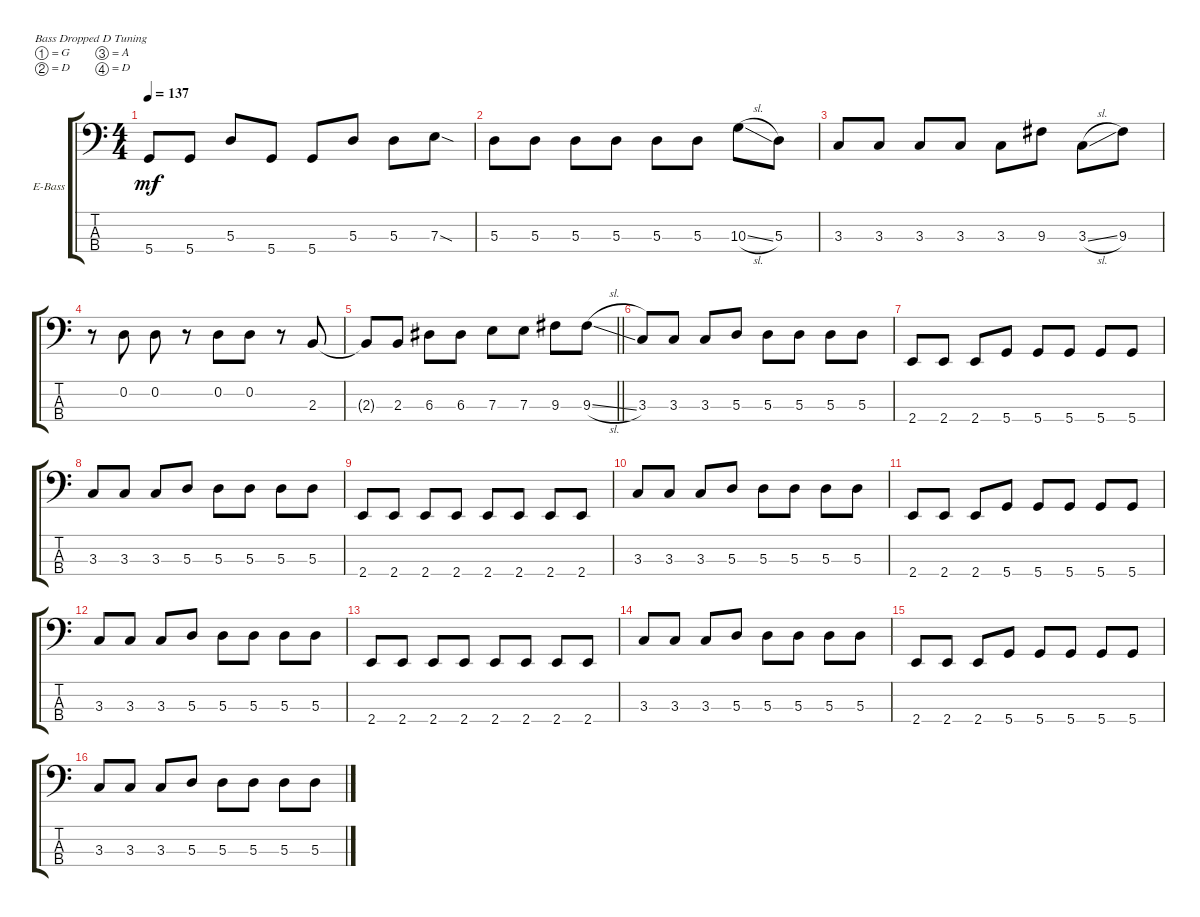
\defaultSystemsLayout 4
\bracketExtendMode groupsimilarinstruments
\firstSystemTrackNameOrientation horizontal
\otherSystemsTrackNameOrientation horizontal
\track ("Electric Bass" "E-Bass") {instrument electricbassfinger}
\staff {score tabs}
\tuning (G2 D2 A1 D1)
\ts (4 4)
\tempo 137
\clef f4
\ks c
5.4.8{dy mf} 5.4.8 5.3.8 5.4.8 5.4.8 5.3.8 5.3.8 7.3{sod}.8 |
5.3.8 5.3.8 5.3.8 5.3.8 5.3.8 5.3.8 10.3{sl}.8 5.3.8 |
3.3.8 3.3.8 3.3.8 3.3.8 3.3.8 9.3.8 3.3{sl}.8 9.3.8 |
r.8 0.2.8 0.2.8 r.8 0.2.8 0.2.8 r.8 2.3.8 |
\barLineRight lightlight
2.3{t}.8 2.3.8 6.3.8 6.3.8 7.3.8 7.3.8 9.3.8 9.3{sl}.8 |
3.3.8 3.3.8 3.3.8 5.3.8 5.3.8 5.3.8 5.3.8 5.3.8 |
2.4.8 2.4.8 2.4.8 5.4.8 5.4.8 5.4.8 5.4.8 5.4.8 |
3.3.8 3.3.8 3.3.8 5.3.8 5.3.8 5.3.8 5.3.8 5.3.8 |
2.4.8 2.4.8 2.4.8 2.4.8 2.4.8 2.4.8 2.4.8 2.4.8 |
3.3.8 3.3.8 3.3.8 5.3.8 5.3.8 5.3.8 5.3.8 5.3.8 |
2.4.8 2.4.8 2.4.8 5.4.8 5.4.8 5.4.8 5.4.8 5.4.8 |
3.3.8 3.3.8 3.3.8 5.3.8 5.3.8 5.3.8 5.3.8 5.3.8 |
2.4.8 2.4.8 2.4.8 2.4.8 2.4.8 2.4.8 2.4.8 2.4.8 |
3.3.8 3.3.8 3.3.8 5.3.8 5.3.8 5.3.8 5.3.8 5.3.8 |
2.4.8 2.4.8 2.4.8 5.4.8 5.4.8 5.4.8 5.4.8 5.4.8 |
3.3.8 3.3.8 3.3.8 5.3.8 5.3.8 5.3.8 5.3.8 5.3.8
